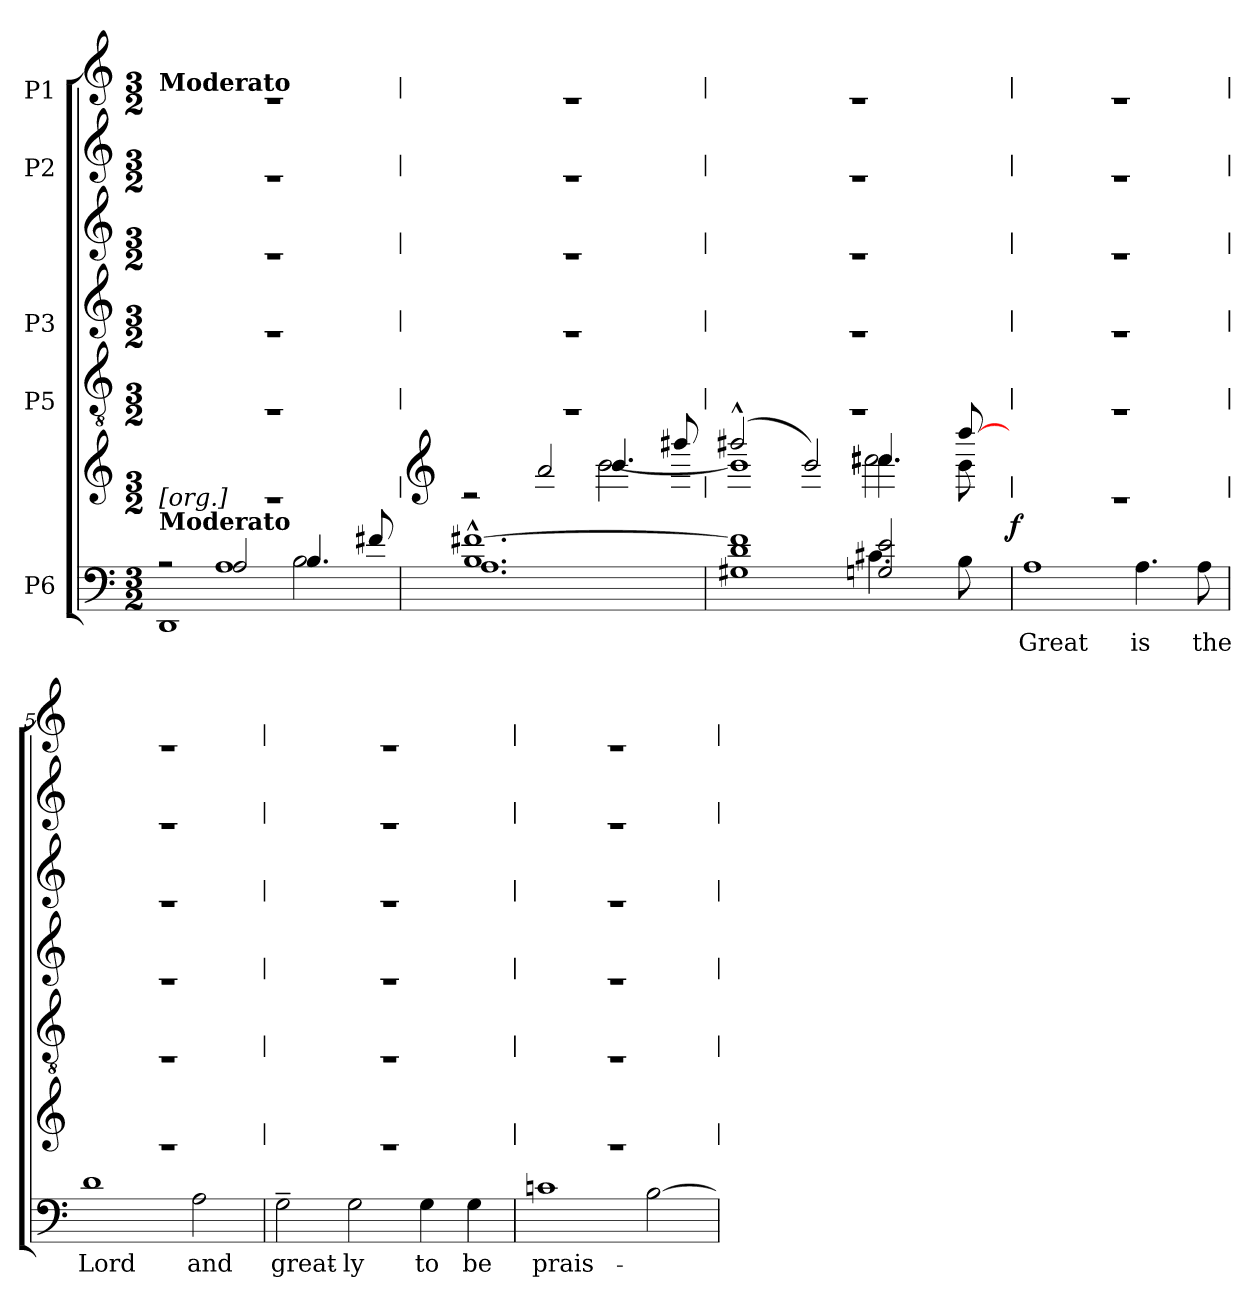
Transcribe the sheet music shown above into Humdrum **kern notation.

**kern	**text	**kern	**dynam	**kern	**kern	**kern	**kern	**kern
*part5	*part5	*part5	*part5	*part4	*part3	*part3	*part2	*part1
*staff7	*staff7	*staff6	*staff6/7	*staff5	*staff4	*staff3	*staff2	*staff1
*I"P6	*	*	*	*I"P5	*I"P3	*	*I"P2	*I"P1
!!LO:PB:g=z
*	*	*stria0	*	*stria0	*stria0	*stria0	*stria0	*stria0
*clefF4	*	*clefG2	*	*clefGv2	*clefG2	*clefG2	*clefG2	*clefG2
*	*	*	*	*ITrd7c12	*	*	*	*
*k[]	*	*k[]	*	*k[]	*k[]	*k[]	*k[]	*k[]
*C:	*	*C:	*	*C:	*C:	*C:	*C:	*C:
*M3/2	*	*M3/2	*	*M3/2	*M3/2	*M3/2	*M3/2	*M3/2
*MM100	*	*MM100	*	*MM100	*MM100	*MM100	*MM100	*MM100
=1	=1	=1	=1	=1	=1	=1	=1	=1
*^	*	*	*	*	*	*	*	*
*	*^	*	*	*	*	*	*	*	*
*	*	*^	*	*	*	*	*	*	*	*
!	!	!	!	!	!	!	!	!	!	!	!LO:TX:a:B:t=Moderato
!	!	!	!	!	!LO:TX:b:i:t=[org.]	!	!	!	!	!	!
!LO:TX:a:B:t=Moderato	!	!	!	!	!	!	!	!	!	!	!
!	!	!	!	!	!LO:N:vis=1	!	!LO:N:vis=1	!LO:N:vis=1	!LO:N:vis=1	!LO:N:vis=1	!LO:N:vis=1
2r	2ryy	1DDi	1ryy	.	1.r	.	1.r	1.r	1.r	1.r	1.r
2Ai/	1Ai	.	.	.	.	.	.	.	.	.	.
4.Bi/	.	2ryy	2Bi\	.	.	.	.	.	.	.	.
8f#i/	.	.	.	.	.	.	.	.	.	.	.
*v	*v	*v	*v	*	*	*	*	*	*	*	*
=2	=2	=2	=2	=2	=2	=2	=2	=2
*	*	*clefG2	*	*	*	*	*	*
*^	*	*^	*	*	*	*	*	*
!	!	!	!	!	!	!LO:N:vis=1	!LO:N:vis=1	!LO:N:vis=1	!LO:N:vis=1	!LO:N:vis=1
1.Bi^^ [1.f#i^^	1.Ai	.	2r	1ryy	.	1.r	1.r	1.r	1.r	1.r
.	.	.	2ai/	.	.	.	.	.	.	.
.	.	.	4.bi/	[2bi\	.	.	.	.	.	.
.	.	.	8ff#i/	.	.	.	.	.	.	.
=3	=3	=3	=3	=3	=3	=3	=3	=3	=3	=3
*	*	*	*	*^	*	*	*	*	*	*
!	!	!	!	!	!	!	!LO:N:vis=1	!LO:N:vis=1	!LO:N:vis=1	!LO:N:vis=1	!LO:N:vis=1
*	*^	*	*	*	*	*	*	*	*	*	*
1di 1f#i]	1G#Xi	1ryy	.	(2ff#^^i/	1bi]	1ryy	.	1.r	1.r	1.r	1.r	1.r
.	.	.	.	2bi/)	.	.	.	.	.	.	.	.
2Gni/ 2ei	4.c#i\	4ryy	.	4.cc#i/	4.cc#i\	2cc#i\	.	.	.	.	.	.
.	.	8ryy	.	.	.	.	.	.	.	.	.	.
.	8Bi\	16ryy	.	[8aai/	8bi\	.	.	.	.	.	.	.
.	.	32ryy	.	.	.	.	.	.	.	.	.	.
.	.	64ryy	.	.	.	.	.	.	.	.	.	.
.	.	128...ryy	.	.	.	.	.	.	.	.	.	.
.	.	1024ryy	.	.	.	.	f	.	.	.	.	.
*v	*v	*v	*	*	*	*	*	*	*	*	*	*
*	*	*v	*v	*v	*	*	*	*	*	*
=4	=4	=4	=4	=4	=4	=4	=4	=4
*	*	*stria0	*	*	*	*	*	*
*^	*	*^	*	*	*	*	*	*
*	*^	*	*	*^	*	*	*	*	*	*
!LO:TX:a:i:t=Maestoso	!	!	!	!	!	!	!	!	!	!	!	!
!LO:TX:a:B:t=Altos, Tenors and Basses	!	!	!	!	!	!	!	!	!	!	!	!
!LO:TX:i:t=(unis.)	!	!	!	!	!	!	!	!	!	!	!	!
!	!	!	!LO:LY:b:color=#000000	!LO:N:vis=1	!	!	!	!LO:N:vis=1	!LO:N:vis=1	!LO:N:vis=1	!LO:N:vis=1	!LO:N:vis=1
*v	*v	*v	*	*	*	*	*	*	*	*	*	*
*	*	*v	*v	*v	*	*	*	*	*	*
1Ai	Great	1.r	.	1.r	1.r	1.r	1.r	1.r
!	!LO:LY:b:color=#000000	!	!	!	!	!	!	!
4.Ai\	is	.	.	.	.	.	.	.
!	!LO:LY:b:color=#000000	!	!	!	!	!	!	!
8Ai\	the	.	.	.	.	.	.	.
=5	=5	=5	=5	=5	=5	=5	=5	=5
!	!LO:LY:b:color=#000000	!LO:N:vis=1	!	!LO:N:vis=1	!LO:N:vis=1	!LO:N:vis=1	!LO:N:vis=1	!LO:N:vis=1
1di	Lord	1.r	.	1.r	1.r	1.r	1.r	1.r
!	!LO:LY:b:color=#000000	!	!	!	!	!	!	!
2Ai\	and	.	.	.	.	.	.	.
!!LO:LB:g=z
=6	=6	=6	=6	=6	=6	=6	=6	=6
!	!LO:LY:b:color=#000000	!LO:N:vis=1	!	!LO:N:vis=1	!LO:N:vis=1	!LO:N:vis=1	!LO:N:vis=1	!LO:N:vis=1
2G~i\	great-	1.r	.	1.r	1.r	1.r	1.r	1.r
!	!LO:LY:b:color=#000000	!	!	!	!	!	!	!
2Gi\	-ly	.	.	.	.	.	.	.
!	!LO:LY:b:color=#000000	!	!	!	!	!	!	!
4Gi\	to	.	.	.	.	.	.	.
!	!LO:LY:b:color=#000000	!	!	!	!	!	!	!
4Gi\	be	.	.	.	.	.	.	.
=7	=7	=7	=7	=7	=7	=7	=7	=7
!	!LO:LY:b:color=#000000	!LO:N:vis=1	!	!LO:N:vis=1	!LO:N:vis=1	!LO:N:vis=1	!LO:N:vis=1	!LO:N:vis=1
1cni	prais-	1.r	.	1.r	1.r	1.r	1.r	1.r
[2Bi\	.	.	.	.	.	.	.	.
=	=	=	=	=	=	=	=	=
*-	*-	*-	*-	*-	*-	*-	*-	*-
